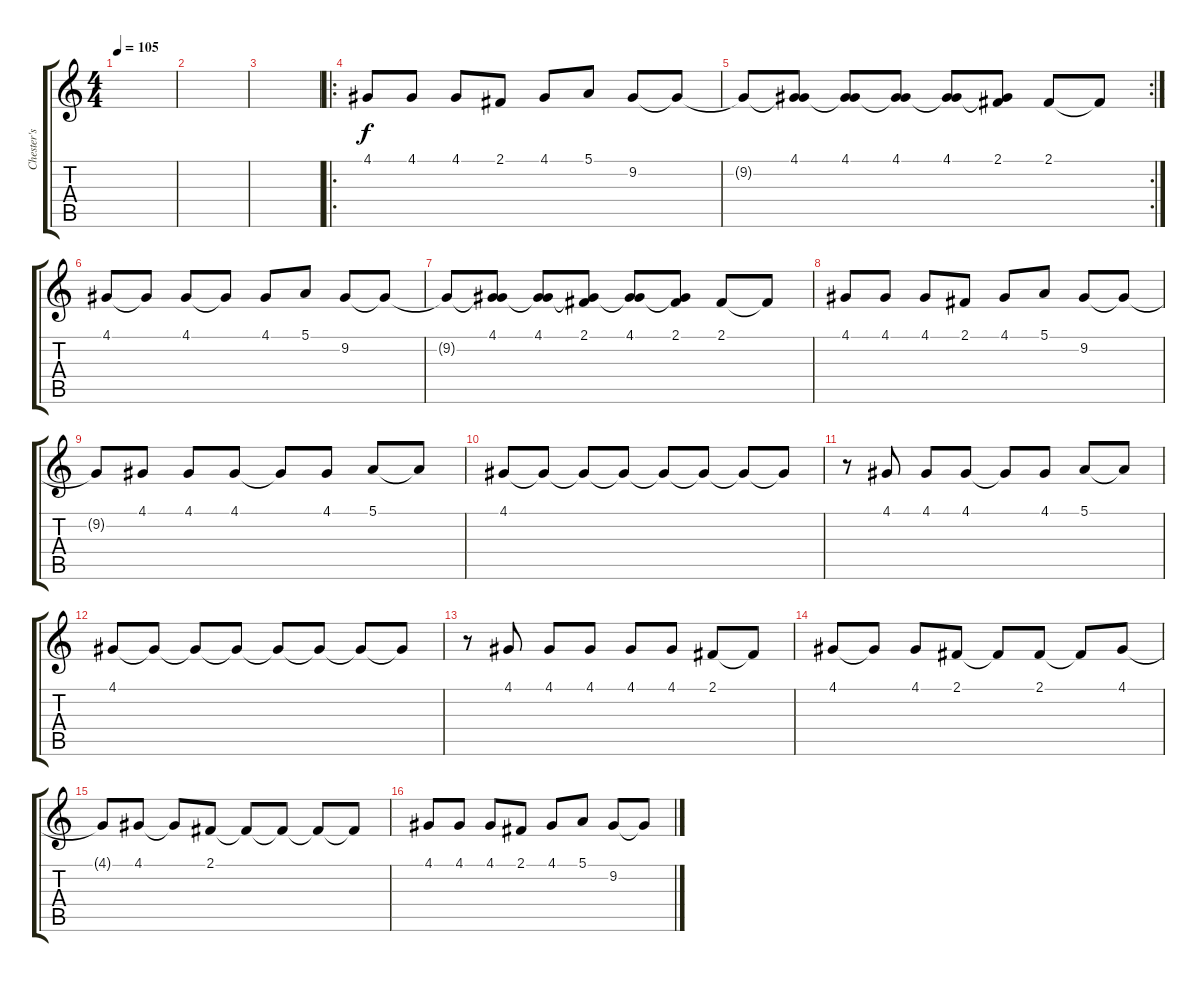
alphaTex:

\track ("Chester's voice" "Chester's ") {instrument oboe}
\staff {score tabs}
\tuning (E4 B3 G3 D3 A2 E2) {hide}
\ts (4 4)
\tempo 105
\clef g2
\ks c
|
|
|
\ro
4.1.8 4.1.8 4.1.8 2.1.8 4.1.8 5.1.8 9.2.8 9.2{t}.8 |
\rc 2
9.2{t}.8 (4.1 9.2{t}).8 (4.1 9.2{t}).8 (4.1 9.2{t}).8 (4.1 9.2{t}).8 (2.1 9.2{t}).8 2.1.8 2.1{t}.8 |
4.1.8 4.1{t}.8 4.1.8 4.1{t}.8 4.1.8 5.1.8 9.2.8 9.2{t}.8 |
9.2{t}.8 (4.1 9.2{t}).8 (4.1 9.2{t}).8 (2.1 9.2{t}).8 (4.1 9.2{t}).8 (2.1 9.2{t}).8 2.1.8 2.1{t}.8 |
4.1.8 4.1.8 4.1.8 2.1.8 4.1.8 5.1.8 9.2.8 9.2{t}.8 |
9.2{t}.8 4.1.8 4.1.8 4.1.8 4.1{t}.8 4.1.8 5.1.8 5.1{t}.8 |
4.1.8 4.1{t}.8 4.1{t}.8 4.1{t}.8 4.1{t}.8 4.1{t}.8 4.1{t}.8 4.1{t}.8 |
r.8 4.1.8 4.1.8 4.1.8 4.1{t}.8 4.1.8 5.1.8 5.1{t}.8 |
4.1.8 4.1{t}.8 4.1{t}.8 4.1{t}.8 4.1{t}.8 4.1{t}.8 4.1{t}.8 4.1{t}.8 |
r.8 4.1.8 4.1.8 4.1.8 4.1.8 4.1.8 2.1.8 2.1{t}.8 |
4.1.8 4.1{t}.8 4.1.8 2.1.8 2.1{t}.8 2.1.8 2.1{t}.8 4.1.8 |
4.1{t}.8 4.1.8 4.1{t}.8 2.1.8 2.1{t}.8 2.1{t}.8 2.1{t}.8 2.1{t}.8 |
4.1.8 4.1.8 4.1.8 2.1.8 4.1.8 5.1.8 9.2.8 9.2{t}.8
